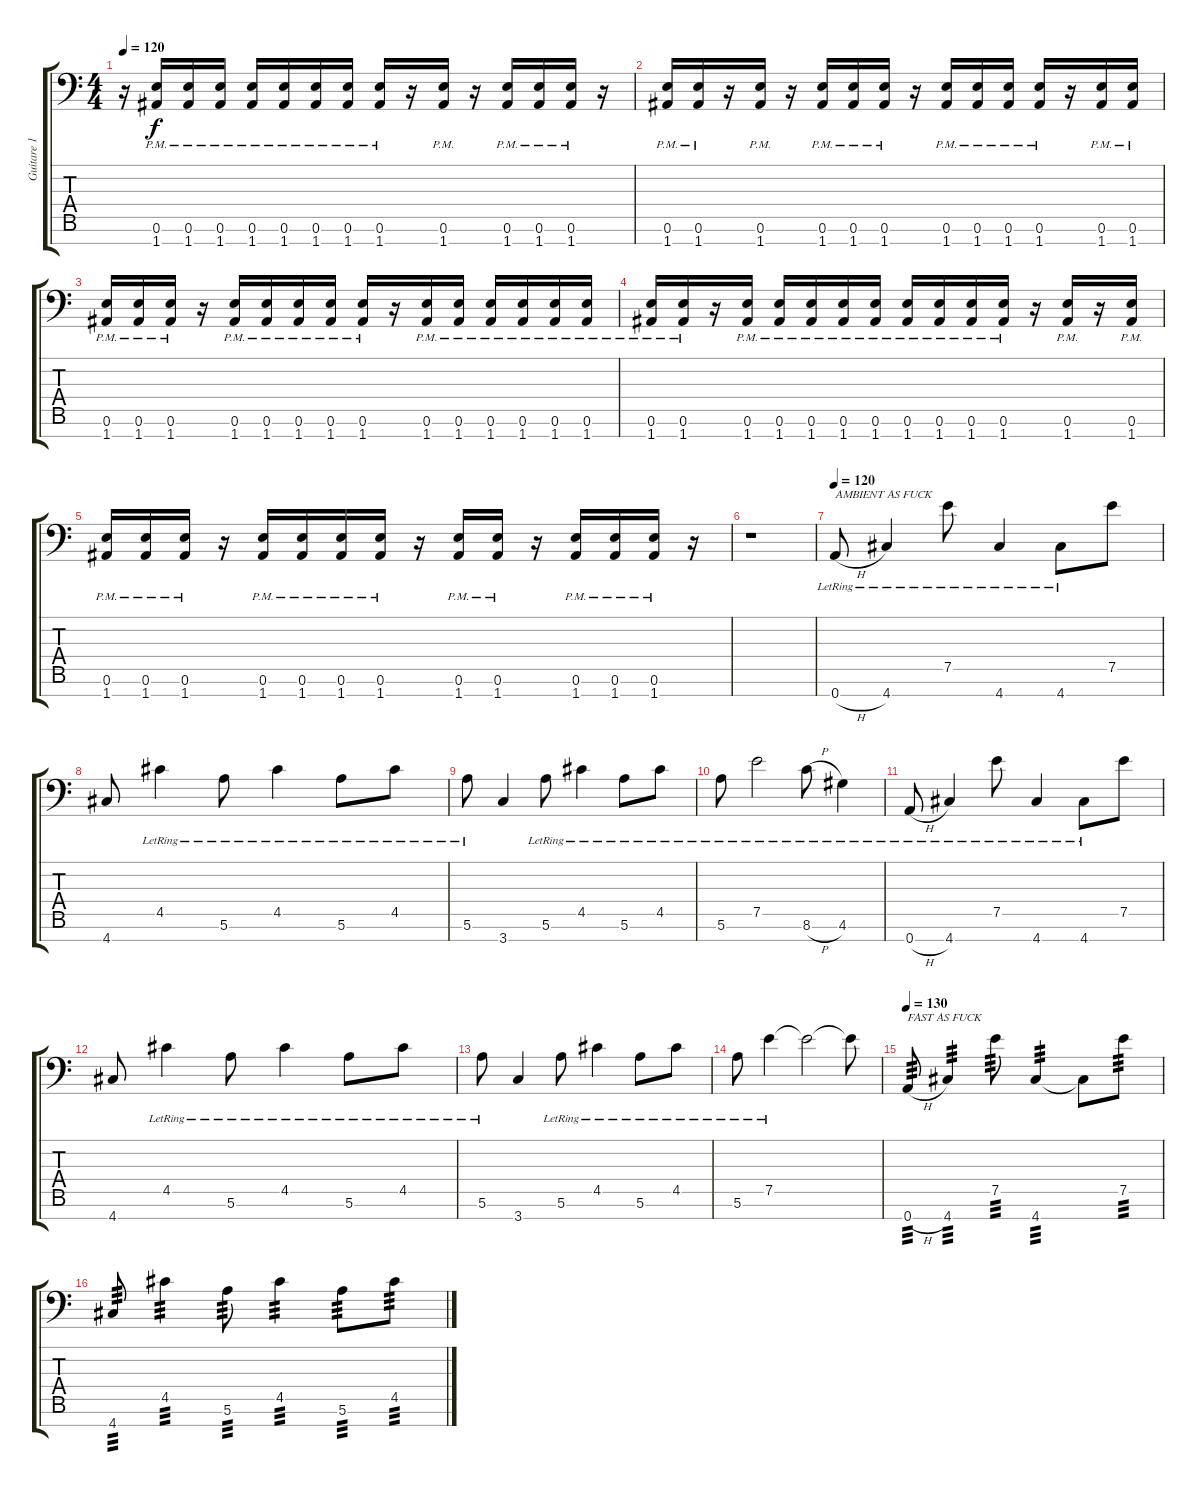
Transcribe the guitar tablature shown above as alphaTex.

\track ("Guitare 1" "Guitare 1") {instrument distortionguitar}
\staff {score tabs}
\tuning (E4 B3 G3 D3 A2 E2 A1) {hide}
\ts (4 4)
\tempo 120
\clef f4
\ks c
r.16{dy f} (0.6{pm} 1.7{pm}).16 (0.6{pm} 1.7{pm}).16 (0.6{pm} 1.7{pm}).16 (0.6{pm} 1.7{pm}).16 (0.6{pm} 1.7{pm}).16 (0.6{pm} 1.7{pm}).16 (0.6{pm} 1.7{pm}).16 (0.6{pm} 1.7{pm}).16 r.16 (0.6{pm} 1.7{pm}).16 r.16 (0.6{pm} 1.7{pm}).16 (0.6{pm} 1.7{pm}).16 (0.6{pm} 1.7{pm}).16 r.16 |
(0.6{pm} 1.7{pm}).16 (0.6{pm} 1.7{pm}).16 r.16 (0.6{pm} 1.7{pm}).16 r.16 (0.6{pm} 1.7{pm}).16 (0.6{pm} 1.7{pm}).16 (0.6{pm} 1.7{pm}).16 r.16 (0.6{pm} 1.7{pm}).16 (0.6{pm} 1.7{pm}).16 (0.6{pm} 1.7{pm}).16 (0.6{pm} 1.7{pm}).16 r.16 (0.6{pm} 1.7{pm}).16 (0.6{pm} 1.7{pm}).16 |
(0.6{pm} 1.7{pm}).16 (0.6{pm} 1.7{pm}).16 (0.6{pm} 1.7{pm}).16 r.16 (0.6{pm} 1.7{pm}).16 (0.6{pm} 1.7{pm}).16 (0.6{pm} 1.7{pm}).16 (0.6{pm} 1.7{pm}).16 (0.6{pm} 1.7{pm}).16 r.16 (0.6{pm} 1.7{pm}).16 (0.6{pm} 1.7{pm}).16 (0.6{pm} 1.7{pm}).16 (0.6{pm} 1.7{pm}).16 (0.6{pm} 1.7{pm}).16 (0.6{pm} 1.7{pm}).16 |
(0.6{pm} 1.7{pm}).16 (0.6{pm} 1.7{pm}).16 r.16 (0.6{pm} 1.7{pm}).16 (0.6{pm} 1.7{pm}).16 (0.6{pm} 1.7{pm}).16 (0.6{pm} 1.7{pm}).16 (0.6{pm} 1.7{pm}).16 (0.6{pm} 1.7{pm}).16 (0.6{pm} 1.7{pm}).16 (0.6{pm} 1.7{pm}).16 (0.6{pm} 1.7{pm}).16 r.16 (0.6{pm} 1.7{pm}).16 r.16 (0.6{pm} 1.7{pm}).16 |
(0.6{pm} 1.7{pm}).16 (0.6{pm} 1.7{pm}).16 (0.6{pm} 1.7{pm}).16 r.16 (0.6{pm} 1.7{pm}).16 (0.6{pm} 1.7{pm}).16 (0.6{pm} 1.7{pm}).16 (0.6{pm} 1.7{pm}).16 r.16 (0.6{pm} 1.7{pm}).16 (0.6{pm} 1.7{pm}).16 r.16 (0.6{pm} 1.7{pm}).16 (0.6{pm} 1.7{pm}).16 (0.6{pm} 1.7{pm}).16 r.16 |
r.1 |
\tempo 120
0.7{h lr}.8{txt "AMBIENT AS FUCK" volume 10 instrument acousticguitarnylon} 4.7{lr}.4 7.5{lr}.8 4.7{lr}.4 4.7{lr}.8 7.5.8 |
4.7.8 4.5{lr}.4 5.6{lr}.8 4.5{lr}.4 5.6{lr}.8 4.5{lr}.8 |
5.6{lr}.8 3.7.4 5.6{lr}.8 4.5{lr}.4 5.6{lr}.8 4.5{lr}.8 |
5.6{lr}.8 7.5{lr}.2 8.6{h lr}.8 4.6{lr}.4 |
0.7{h lr}.8 4.7{lr}.4 7.5{lr}.8 4.7{lr}.4 4.7{lr}.8 7.5.8 |
4.7.8 4.5{lr}.4 5.6{lr}.8 4.5{lr}.4 5.6{lr}.8 4.5{lr}.8 |
5.6{lr}.8 3.7.4 5.6{lr}.8 4.5{lr}.4 5.6{lr}.8 4.5{lr}.8 |
5.6{lr}.8 7.5{lr}.4{volume 12} 7.5{t}.2 7.5{t}.8 |
\tempo 130
0.7{h}.8{txt "FAST AS FUCK" tp 3 volume 13 instrument distortionguitar} 4.7.4{tp 3} 7.5.8{tp 3} 4.7.4{tp 3} 4.7{t}.8 7.5.8{tp 3} |
4.7.8{tp 3} 4.5.4{tp 3} 5.6.8{tp 3} 4.5.4{tp 3} 5.6.8{tp 3} 4.5.8{tp 3}
